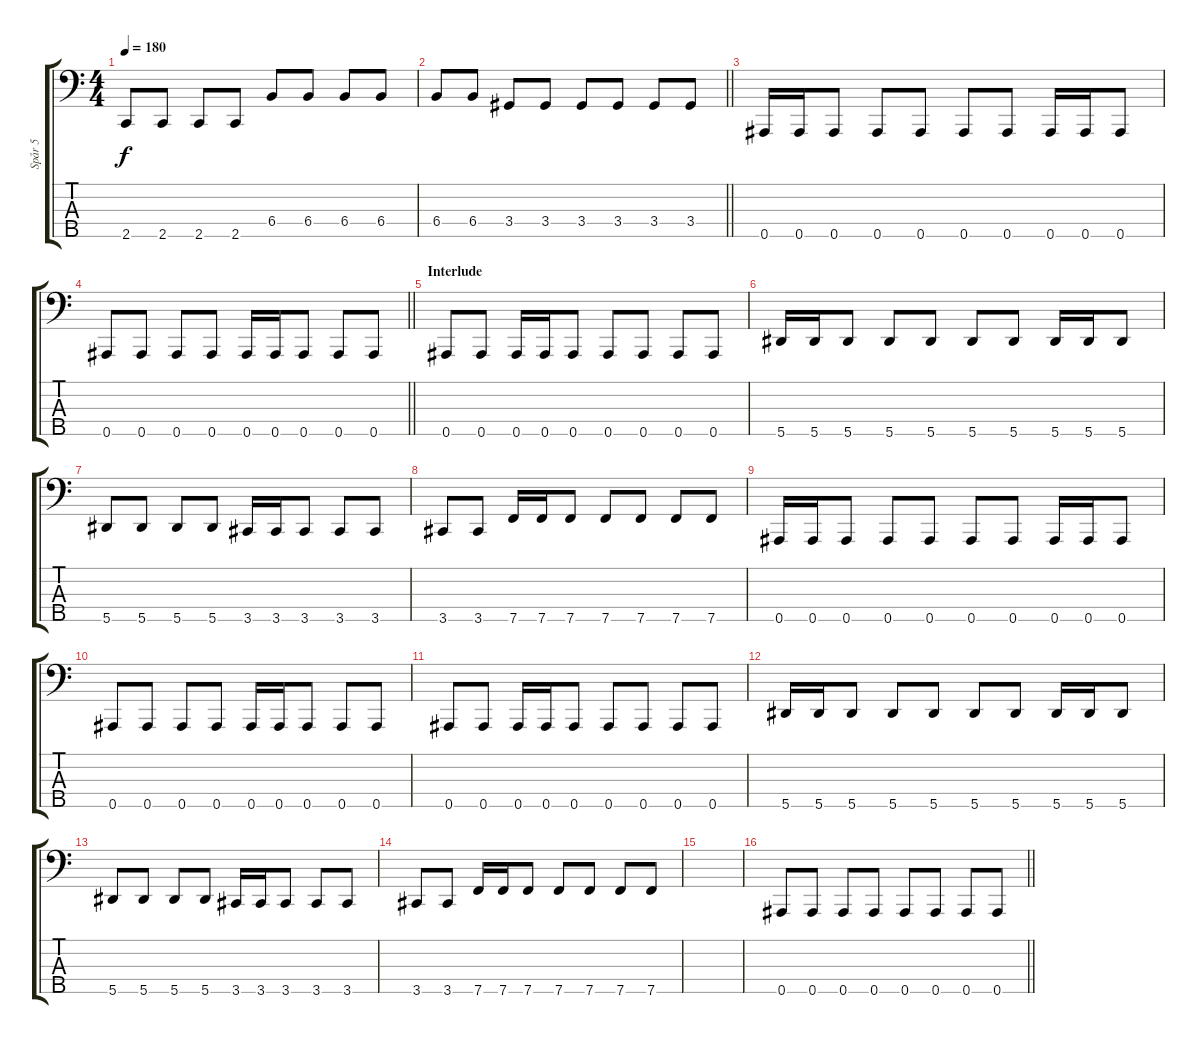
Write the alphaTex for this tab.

\track ("Spår 5" "Spår 5") {instrument electricbasspick}
\staff {score tabs}
\tuning (G2 D2 Bb1 F1 Bb0) {hide}
\ts (4 4)
\tempo 180
\clef f4
\ks c
2.5.8{dy f} 2.5.8 2.5.8 2.5.8 6.4.8 6.4.8 6.4.8 6.4.8 |
\barLineRight lightlight
6.4.8 6.4.8 3.4.8 3.4.8 3.4.8 3.4.8 3.4.8 3.4.8 |
0.5.16 0.5.16 0.5.8 0.5.8 0.5.8 0.5.8 0.5.8 0.5.16 0.5.16 0.5.8 |
\barLineRight lightlight
0.5.8 0.5.8 0.5.8 0.5.8 0.5.16 0.5.16 0.5.8 0.5.8 0.5.8 |
\section ("" "Interlude")
0.5.8 0.5.8 0.5.16 0.5.16 0.5.8 0.5.8 0.5.8 0.5.8 0.5.8 |
5.5.16 5.5.16 5.5.8 5.5.8 5.5.8 5.5.8 5.5.8 5.5.16 5.5.16 5.5.8 |
5.5.8 5.5.8 5.5.8 5.5.8 3.5.16 3.5.16 3.5.8 3.5.8 3.5.8 |
3.5.8 3.5.8 7.5.16 7.5.16 7.5.8 7.5.8 7.5.8 7.5.8 7.5.8 |
0.5.16 0.5.16 0.5.8 0.5.8 0.5.8 0.5.8 0.5.8 0.5.16 0.5.16 0.5.8 |
0.5.8 0.5.8 0.5.8 0.5.8 0.5.16 0.5.16 0.5.8 0.5.8 0.5.8 |
0.5.8 0.5.8 0.5.16 0.5.16 0.5.8 0.5.8 0.5.8 0.5.8 0.5.8 |
5.5.16 5.5.16 5.5.8 5.5.8 5.5.8 5.5.8 5.5.8 5.5.16 5.5.16 5.5.8 |
5.5.8 5.5.8 5.5.8 5.5.8 3.5.16 3.5.16 3.5.8 3.5.8 3.5.8 |
3.5.8 3.5.8 7.5.16 7.5.16 7.5.8 7.5.8 7.5.8 7.5.8 7.5.8 |
|
\barLineRight lightlight
0.5.8 0.5.8 0.5.8 0.5.8 0.5.8 0.5.8 0.5.8 0.5.8
